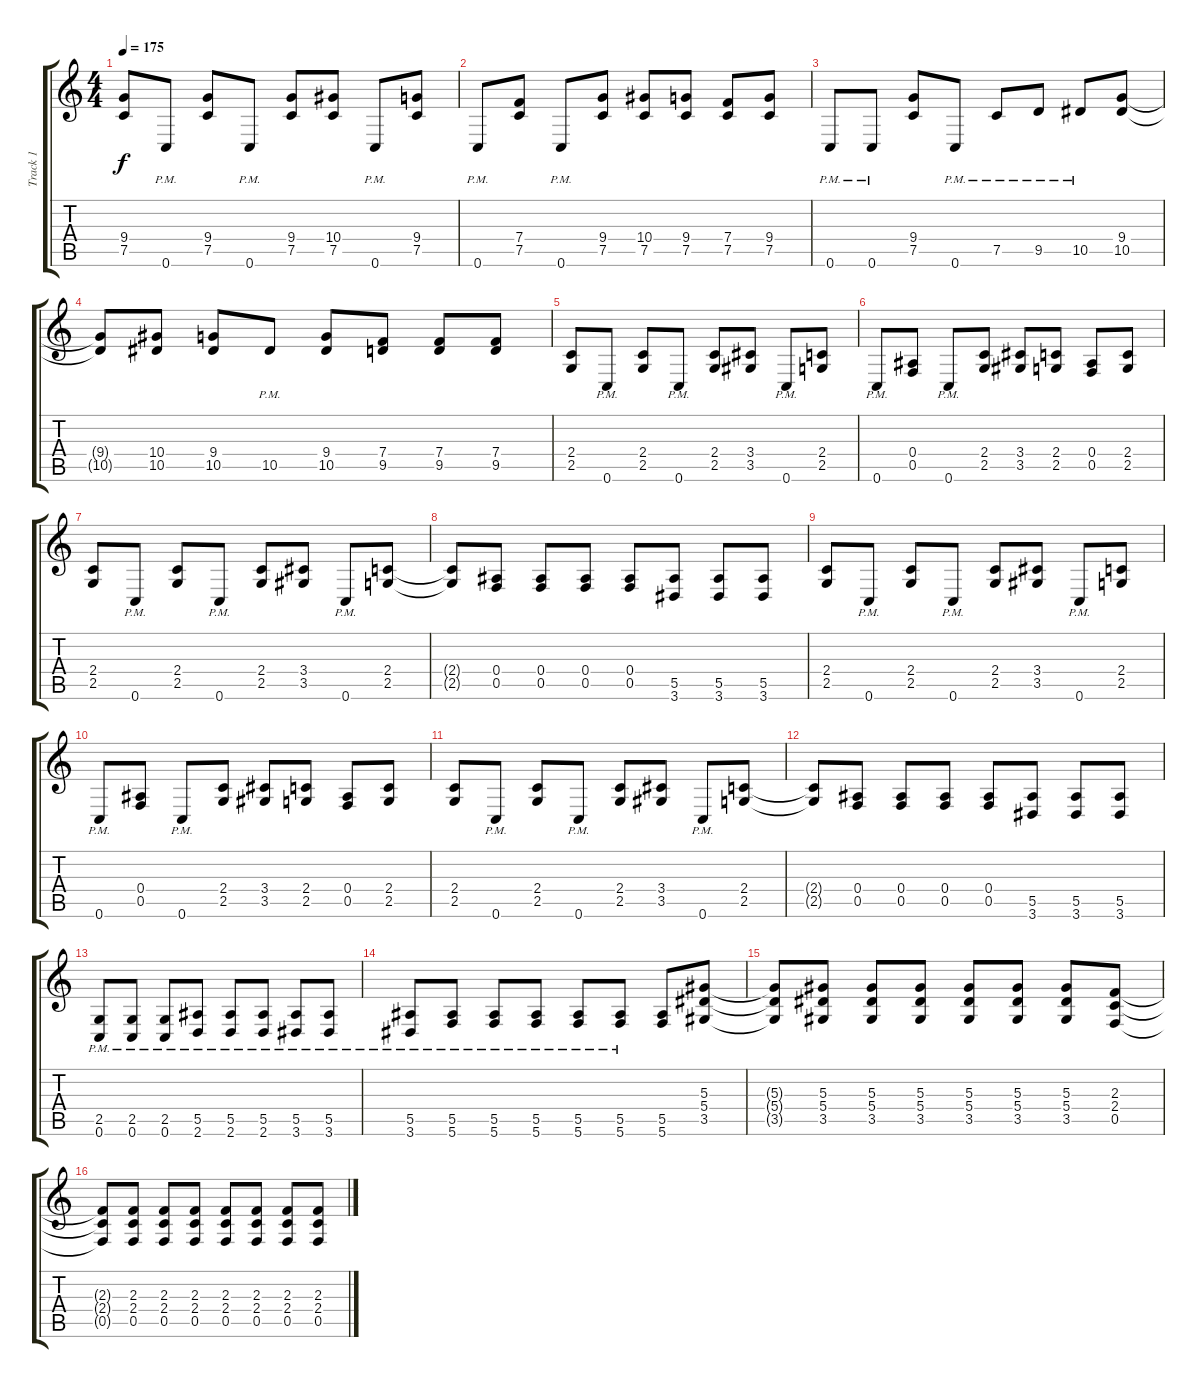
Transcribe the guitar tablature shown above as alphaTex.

\track ("Track 1" "Track 1") {instrument distortionguitar}
\staff {score tabs}
\tuning (C4 G3 Eb3 Bb2 F2 C2) {hide}
\ts (4 4)
\tempo 175
\clef g2
\ks c
(9.4 7.5).8{dy f} 0.6{pm}.8 (9.4 7.5).8 0.6{pm}.8 (9.4 7.5).8 (10.4 7.5).8 0.6{pm}.8 (9.4 7.5).8 |
0.6{pm}.8 (7.4 7.5).8 0.6{pm}.8 (9.4 7.5).8 (10.4 7.5).8 (9.4 7.5).8 (7.4 7.5).8 (9.4 7.5).8 |
0.6{pm}.8 0.6{pm}.8 (9.4 7.5).8 0.6{pm}.8 7.5{pm}.8 9.5{pm}.8 10.5{pm}.8 (9.4 10.5).8 |
(9.4{t} 10.5{t}).8 (10.4 10.5).8 (9.4 10.5).8 10.5{pm}.8 (9.4 10.5).8 (7.4 9.5).8 (7.4 9.5).8 (7.4 9.5).8 |
(2.4 2.5).8 0.6{pm}.8 (2.4 2.5).8 0.6{pm}.8 (2.4 2.5).8 (3.4 3.5).8 0.6{pm}.8 (2.4 2.5).8 |
0.6{pm}.8 (0.4 0.5).8 0.6{pm}.8 (2.4 2.5).8 (3.4 3.5).8 (2.4 2.5).8 (0.4 0.5).8 (2.4 2.5).8 |
(2.4 2.5).8 0.6{pm}.8 (2.4 2.5).8 0.6{pm}.8 (2.4 2.5).8 (3.4 3.5).8 0.6{pm}.8 (2.4 2.5).8 |
(2.4{t} 2.5{t}).8 (0.4 0.5).8 (0.4 0.5).8 (0.4 0.5).8 (0.4 0.5).8 (5.5 3.6).8 (5.5 3.6).8 (5.5 3.6).8 |
(2.4 2.5).8 0.6{pm}.8 (2.4 2.5).8 0.6{pm}.8 (2.4 2.5).8 (3.4 3.5).8 0.6{pm}.8 (2.4 2.5).8 |
0.6{pm}.8 (0.4 0.5).8 0.6{pm}.8 (2.4 2.5).8 (3.4 3.5).8 (2.4 2.5).8 (0.4 0.5).8 (2.4 2.5).8 |
(2.4 2.5).8 0.6{pm}.8 (2.4 2.5).8 0.6{pm}.8 (2.4 2.5).8 (3.4 3.5).8 0.6{pm}.8 (2.4 2.5).8 |
(2.4{t} 2.5{t}).8 (0.4 0.5).8 (0.4 0.5).8 (0.4 0.5).8 (0.4 0.5).8 (5.5 3.6).8 (5.5 3.6).8 (5.5 3.6).8 |
(2.5{pm} 0.6{pm}).8 (2.5{pm} 0.6{pm}).8 (2.5{pm} 0.6{pm}).8 (5.5{pm} 2.6{pm}).8 (5.5{pm} 2.6{pm}).8 (5.5{pm} 2.6{pm}).8 (5.5{pm} 3.6{pm}).8 (5.5{pm} 3.6{pm}).8 |
(5.5{pm} 3.6{pm}).8 (5.5{pm} 5.6{pm}).8 (5.5{pm} 5.6{pm}).8 (5.5{pm} 5.6{pm}).8 (5.5{pm} 5.6{pm}).8 (5.5{pm} 5.6{pm}).8 (5.5 5.6).8 (5.3 5.4 3.5).8 |
(5.3{t} 5.4{t} 3.5{t}).8 (5.3 5.4 3.5).8 (5.3 5.4 3.5).8 (5.3 5.4 3.5).8 (5.3 5.4 3.5).8 (5.3 5.4 3.5).8 (5.3 5.4 3.5).8 (2.3 2.4 0.5).8 |
(2.3{t} 2.4{t} 0.5{t}).8 (2.3 2.4 0.5).8 (2.3 2.4 0.5).8 (2.3 2.4 0.5).8 (2.3 2.4 0.5).8 (2.3 2.4 0.5).8 (2.3 2.4 0.5).8 (2.3 2.4 0.5).8
